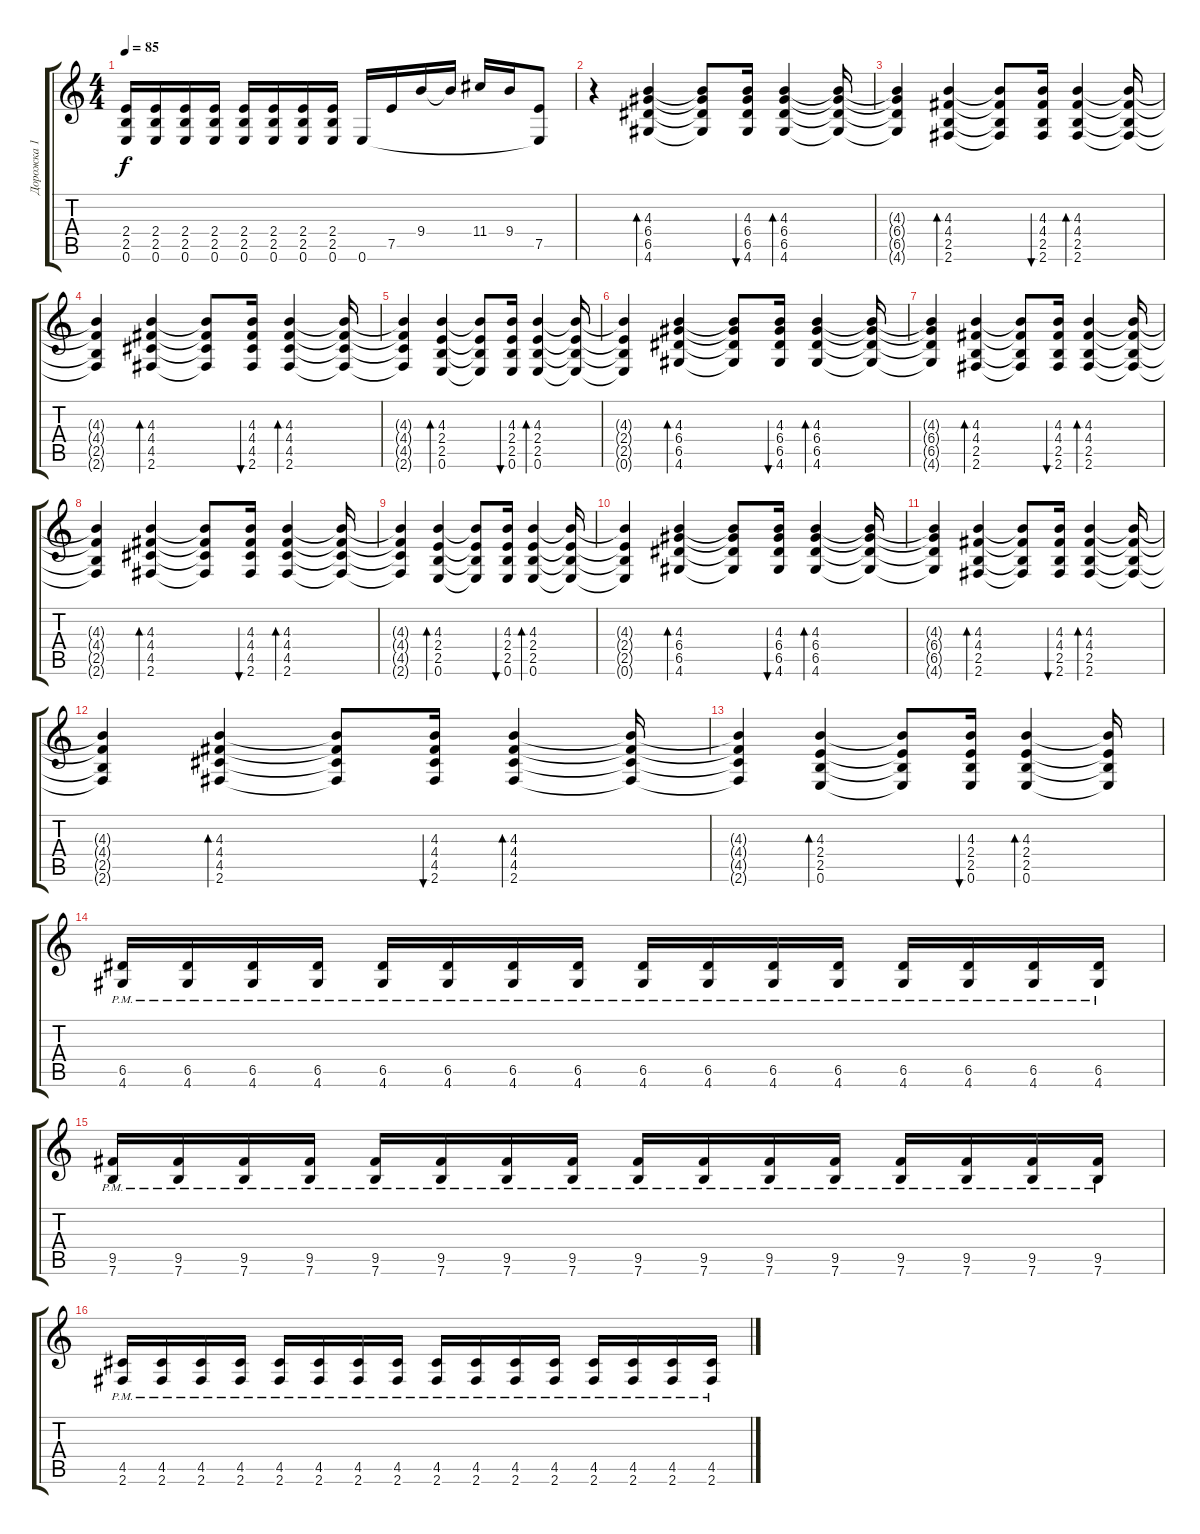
\track ("Дорожка 1" "Дорожка 1") {instrument overdrivenguitar}
\staff {score tabs}
\tuning (E4 B3 G3 D3 A2 E2) {hide}
\ts (4 4)
\tempo 85
\clef g2
\ks c
(2.4 2.5 0.6).16{dy f} (2.4 2.5 0.6).16 (2.4 2.5 0.6).16 (2.4 2.5 0.6).16 (2.4 2.5 0.6).16 (2.4 2.5 0.6).16 (2.4 2.5 0.6).16 (2.4 2.5 0.6).16 0.6.16 7.5.16 9.4.16 9.4{t}.16 11.4.16 9.4.16 (7.5 0.6{t}).8 |
r.4{instrument electricguitarclean} (4.3 6.4 6.5 4.6).4{bd 60} (4.3{t} 6.4{t} 6.5{t} 4.6{t}).8 (4.3 6.4 6.5 4.6).16{bu 60} (4.3 6.4 6.5 4.6).4{bd 60} (4.3{t} 6.4{t} 6.5{t} 4.6{t}).16 |
(4.3{t} 6.4{t} 6.5{t} 4.6{t}).4 (4.3 4.4 2.5 2.6).4{bd 60} (4.3{t} 4.4{t} 2.5{t} 2.6{t}).8 (4.3 4.4 2.5 2.6).16{bu 60} (4.3 4.4 2.5 2.6).4{bd 60} (4.3{t} 4.4{t} 2.5{t} 2.6{t}).16 |
(4.3{t} 4.4{t} 2.5{t} 2.6{t}).4 (4.3 4.4 4.5 2.6).4{bd 60} (4.3{t} 4.4{t} 4.5{t} 2.6{t}).8 (4.3 4.4 4.5 2.6).16{bu 60} (4.3 4.4 4.5 2.6).4{bd 60} (4.3{t} 4.4{t} 4.5{t} 2.6{t}).16 |
(4.3{t} 4.4{t} 4.5{t} 2.6{t}).4 (4.3 2.4 2.5 0.6).4{bd 60} (4.3{t} 2.4{t} 2.5{t} 0.6{t}).8 (4.3 2.4 2.5 0.6).16{bu 60} (4.3 2.4 2.5 0.6).4{bd 60} (4.3{t} 2.4{t} 2.5{t} 0.6{t}).16 |
(4.3{t} 2.4{t} 2.5{t} 0.6{t}).4 (4.3 6.4 6.5 4.6).4{bd 60} (4.3{t} 6.4{t} 6.5{t} 4.6{t}).8 (4.3 6.4 6.5 4.6).16{bu 60} (4.3 6.4 6.5 4.6).4{bd 60} (4.3{t} 6.4{t} 6.5{t} 4.6{t}).16 |
(4.3{t} 6.4{t} 6.5{t} 4.6{t}).4 (4.3 4.4 2.5 2.6).4{bd 60} (4.3{t} 4.4{t} 2.5{t} 2.6{t}).8 (4.3 4.4 2.5 2.6).16{bu 60} (4.3 4.4 2.5 2.6).4{bd 60} (4.3{t} 4.4{t} 2.5{t} 2.6{t}).16 |
(4.3{t} 4.4{t} 2.5{t} 2.6{t}).4 (4.3 4.4 4.5 2.6).4{bd 60} (4.3{t} 4.4{t} 4.5{t} 2.6{t}).8 (4.3 4.4 4.5 2.6).16{bu 60} (4.3 4.4 4.5 2.6).4{bd 60} (4.3{t} 4.4{t} 4.5{t} 2.6{t}).16 |
(4.3{t} 4.4{t} 4.5{t} 2.6{t}).4 (4.3 2.4 2.5 0.6).4{bd 60} (4.3{t} 2.4{t} 2.5{t} 0.6{t}).8 (4.3 2.4 2.5 0.6).16{bu 60} (4.3 2.4 2.5 0.6).4{bd 60} (4.3{t} 2.4{t} 2.5{t} 0.6{t}).16 |
(4.3{t} 2.4{t} 2.5{t} 0.6{t}).4 (4.3 6.4 6.5 4.6).4{bd 60} (4.3{t} 6.4{t} 6.5{t} 4.6{t}).8 (4.3 6.4 6.5 4.6).16{bu 60} (4.3 6.4 6.5 4.6).4{bd 60} (4.3{t} 6.4{t} 6.5{t} 4.6{t}).16 |
(4.3{t} 6.4{t} 6.5{t} 4.6{t}).4 (4.3 4.4 2.5 2.6).4{bd 60} (4.3{t} 4.4{t} 2.5{t} 2.6{t}).8 (4.3 4.4 2.5 2.6).16{bu 60} (4.3 4.4 2.5 2.6).4{bd 60} (4.3{t} 4.4{t} 2.5{t} 2.6{t}).16 |
(4.3{t} 4.4{t} 2.5{t} 2.6{t}).4 (4.3 4.4 4.5 2.6).4{bd 60} (4.3{t} 4.4{t} 4.5{t} 2.6{t}).8 (4.3 4.4 4.5 2.6).16{bu 60} (4.3 4.4 4.5 2.6).4{bd 60} (4.3{t} 4.4{t} 4.5{t} 2.6{t}).16 |
(4.3{t} 4.4{t} 4.5{t} 2.6{t}).4 (4.3 2.4 2.5 0.6).4{bd 60} (4.3{t} 2.4{t} 2.5{t} 0.6{t}).8 (4.3 2.4 2.5 0.6).16{bu 60} (4.3 2.4 2.5 0.6).4{bd 60} (4.3{t} 2.4{t} 2.5{t} 0.6{t}).16 |
(6.5{pm} 4.6{pm}).16{instrument overdrivenguitar} (6.5{pm} 4.6{pm}).16 (6.5{pm} 4.6{pm}).16 (6.5{pm} 4.6{pm}).16 (6.5{pm} 4.6{pm}).16 (6.5{pm} 4.6{pm}).16 (6.5{pm} 4.6{pm}).16 (6.5{pm} 4.6{pm}).16 (6.5{pm} 4.6{pm}).16 (6.5{pm} 4.6{pm}).16 (6.5{pm} 4.6{pm}).16 (6.5{pm} 4.6{pm}).16 (6.5{pm} 4.6{pm}).16 (6.5{pm} 4.6{pm}).16 (6.5{pm} 4.6{pm}).16 (6.5{pm} 4.6{pm}).16 |
(9.5{pm} 7.6{pm}).16 (9.5{pm} 7.6{pm}).16 (9.5{pm} 7.6{pm}).16 (9.5{pm} 7.6{pm}).16 (9.5{pm} 7.6{pm}).16 (9.5{pm} 7.6{pm}).16 (9.5{pm} 7.6{pm}).16 (9.5{pm} 7.6{pm}).16 (9.5{pm} 7.6{pm}).16 (9.5{pm} 7.6{pm}).16 (9.5{pm} 7.6{pm}).16 (9.5{pm} 7.6{pm}).16 (9.5{pm} 7.6{pm}).16 (9.5{pm} 7.6{pm}).16 (9.5{pm} 7.6{pm}).16 (9.5{pm} 7.6{pm}).16 |
(4.5{pm} 2.6{pm}).16 (4.5{pm} 2.6{pm}).16 (4.5{pm} 2.6{pm}).16 (4.5{pm} 2.6{pm}).16 (4.5{pm} 2.6{pm}).16 (4.5{pm} 2.6{pm}).16 (4.5{pm} 2.6{pm}).16 (4.5{pm} 2.6{pm}).16 (4.5{pm} 2.6{pm}).16 (4.5{pm} 2.6{pm}).16 (4.5{pm} 2.6{pm}).16 (4.5{pm} 2.6{pm}).16 (4.5{pm} 2.6{pm}).16 (4.5{pm} 2.6{pm}).16 (4.5{pm} 2.6{pm}).16 (4.5{pm} 2.6{pm}).16
